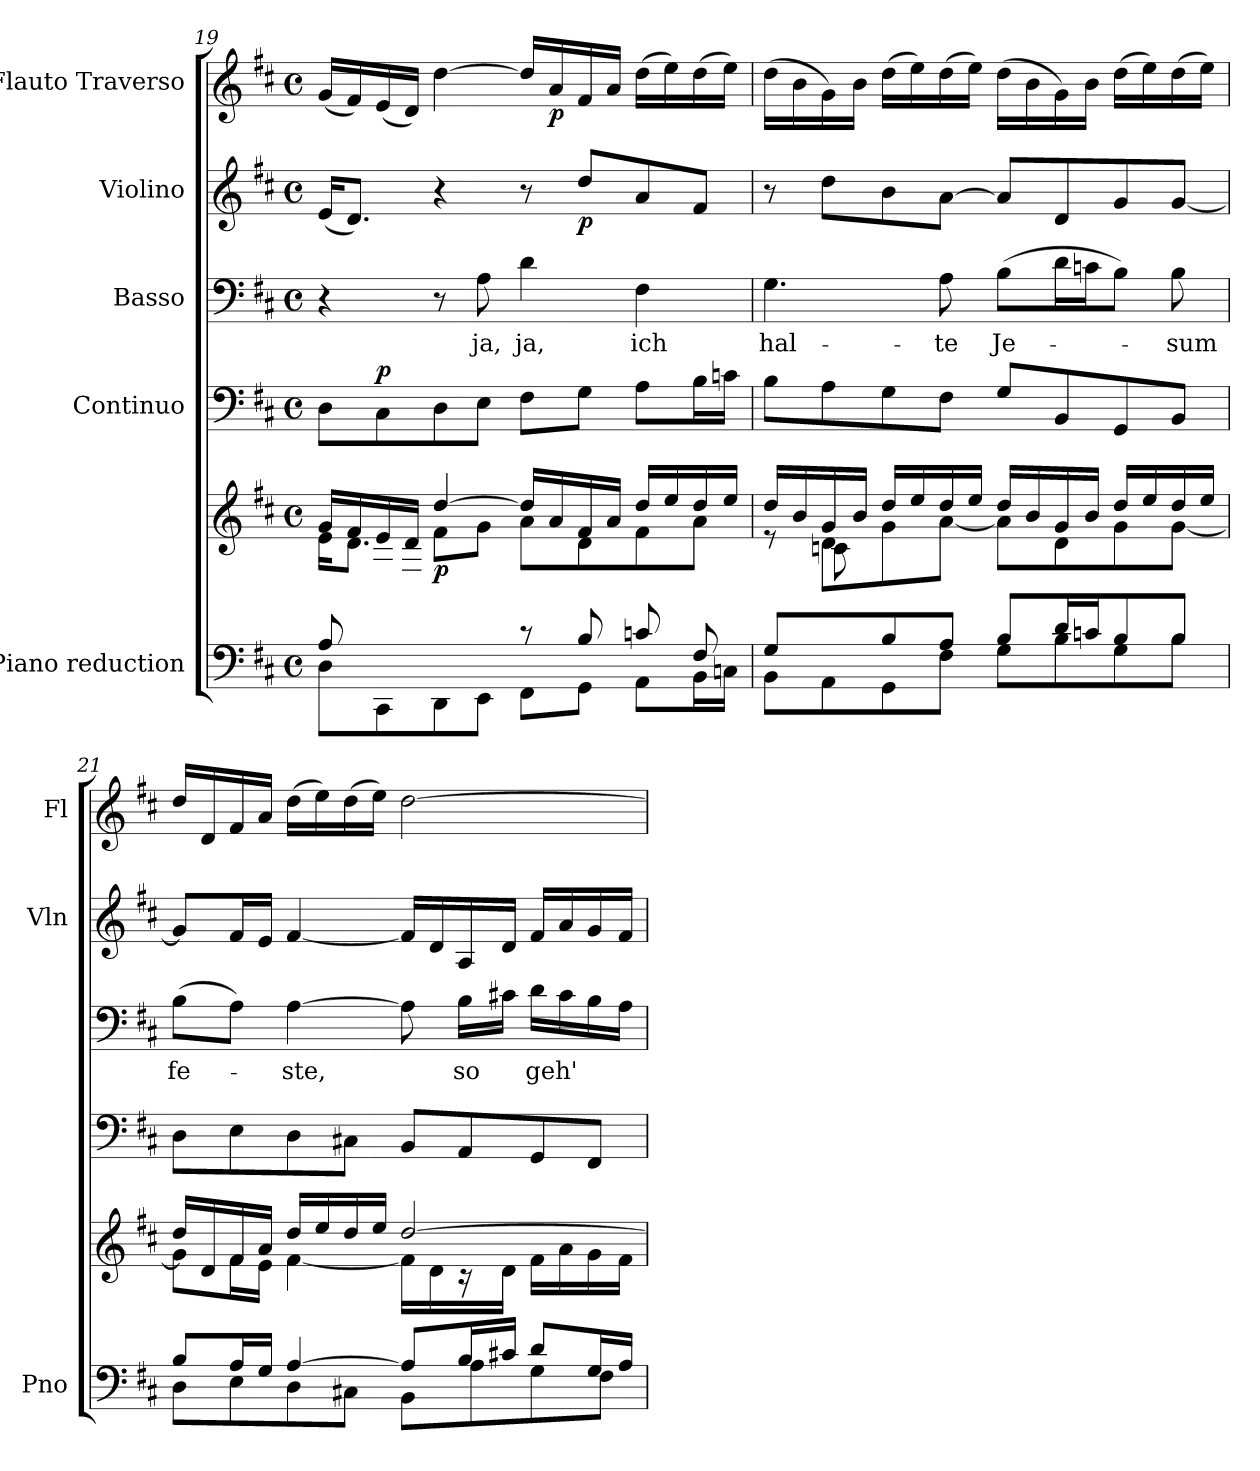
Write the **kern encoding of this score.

**kern	**kern	**dynam	**kern	**dynam	**kern	**text	**kern	**dynam	**kern	**dynam
*part5	*part5	*part5	*part4	*part4	*part3	*part3	*part2	*part2	*part1	*part1
*staff6	*staff5	*staff5/6	*staff4	*staff4	*staff3	*staff3	*staff2	*staff2	*staff1	*staff1
*I"Piano reduction	*	*	*I"Continuo	*	*I"Basso	*	*I"Violino	*	*I"Flauto Traverso	*
*I'Pno	*	*	*	*	*	*	*I'Vln	*	*I'Fl	*
*clefF4	*clefG2	*	*clefF4	*	*clefF4	*	*clefG2	*	*clefG2	*
*k[f#c#]	*k[f#c#]	*	*k[f#c#]	*	*k[f#c#]	*	*k[f#c#]	*	*k[f#c#]	*
*M4/4	*M4/4	*	*M4/4	*	*M4/4	*	*M4/4	*	*M4/4	*
*met(c)	*met(c)	*	*met(c)	*	*met(c)	*	*met(c)	*	*met(c)	*
=19	=19	=19	=19	=19	=19	=19	=19	=19	=19	=19
*^	*^	*	*	*	*	*	*	*	*	*
*	*	*	*^	*	*	*	*	*	*	*	*	*
8A/L	8D\L	16g/LL	16e\KL	8ryy	.	8D\L	.	4r	.	(<16e/KL	.	(<16g/LL	.
.	.	16f#/	8.d\J	.	.	.	.	.	.	8.d/J)	.	16f#/)	.
!	!	!	!	!	!	!	!LO:DY:a	!	!	!	!	!	!
8ryy	8CC#\	16e/	.	16G\L	.	8C#\	p	.	.	.	.	(<16e/	.
.	.	16d/JJ	.	16F#\JJ	.	.	.	.	.	.	.	16d/JJ)	.
!	!	!	!	!	!LO:DY:b	!	!	!	!	!	!	!	!
4ryy	8DD\	[4dd/	8f#\L	2.ryy	p	8D\	.	8r	.	4r	.	[4dd\	.
!	!	!	!	!	!	!	!	!	!LO:LY:b	!	!	!	!
.	8EE\J	.	8g\J	.	.	8E\J	.	8A\	ja,	.	.	.	.
!	!	!	!	!	!	!	!	!	!LO:LY:b	!	!	!	!
8r	8FF#\L	16dd/LL]	8a\L	.	.	8F#\L	.	4d\	ja,	8r	.	16dd/LL]	.
!	!	!	!	!	!	!	!	!	!	!	!	!	!LO:DY:b
.	.	16a/	.	.	.	.	.	.	.	.	.	16a/	p
!	!	!	!	!	!	!	!	!	!	!	!LO:DY:b	!	!
8B/L	8GG\J	16f#/	8d\	.	.	8G\J	.	.	.	8dd/L	p	16f#/	.
.	.	16a/JJ	.	.	.	.	.	.	.	.	.	16a/JJ	.
!	!	!	!	!	!	!	!	!	!LO:LY:b	!	!	!	!
8cn/	8AA\L	16dd/LL	8f#\	.	.	8A\L	.	4F#\	ich	8a/	.	(>16dd\LL	.
.	.	16ee/	.	.	.	.	.	.	.	.	.	16ee\)	.
8F#/J	16BB\L	16dd/	8a\J	.	.	16B\L	.	.	.	8f#/J	.	(>16dd\	.
.	16Cn\JJ	16ee/JJ	.	.	.	16cn\JJ	.	.	.	.	.	16ee\JJ)	.
=20	=20	=20	=20	=20	=20	=20	=20	=20	=20	=20	=20	=20	=20
!	!	!	!	!	!	!	!	!	!LO:LY:b	!	!	!	!
8G/L	8BB\L	16dd/LL	8r	8ryy	.	8B\L	.	4.G\	hal-	8r	.	(>16dd\LL	.
.	.	16b/	.	.	.	.	.	.	.	.	.	16b\	.
8ryy	8AA\	16g/	8d\L	8cn\	.	8A\	.	.	.	8dd\L	.	16g\)	.
.	.	16b/JJ	.	.	.	.	.	.	.	.	.	16b\JJ	.
8B/	8GG\	16dd/LL	8g\	2.ryy	.	8G\	.	.	.	8b\	.	(>16dd\LL	.
.	.	16ee/	.	.	.	.	.	.	.	.	.	16ee\)	.
!	!	!	!	!	!	!	!	!	!LO:LY:b	!	!	!	!
8A/J	8F#\J	16dd/	[8a\J	.	.	8F#\J	.	8A\	-te	[8a\J	.	(>16dd\	.
.	.	16ee/JJ	.	.	.	.	.	.	.	.	.	16ee\JJ)	.
!	!	!	!	!	!	!	!	!	!LO:LY:b	!	!	!	!
8B/L	8G\L	16dd/LL	8a\L]	.	.	8G/L	.	(>8B\L	Je-	8a/L]	.	(>16dd\LL	.
.	.	16b/	.	.	.	.	.	.	.	.	.	16b\	.
16d/L	8B\	16g/	8d\	.	.	8BB/	.	16d\L	.	8d/	.	16g\)	.
16cn/J	.	16b/JJ	.	.	.	.	.	16cn\J	.	.	.	16b\JJ	.
8B/	8G\	16dd/LL	8g\	.	.	8GG/	.	8B\J)	.	8g/	.	(>16dd\LL	.
.	.	16ee/	.	.	.	.	.	.	.	.	.	16ee\)	.
!	!	!	!	!	!	!	!	!	!LO:LY:b	!	!	!	!
8B/J	8B\J	16dd/	[8g\J	.	.	8BB/J	.	8B\	-sum	[8g/J	.	(>16dd\	.
.	.	16ee/JJ	.	.	.	.	.	.	.	.	.	16ee\JJ)	.
*	*	*	*v	*v	*	*	*	*	*	*	*	*	*
!!LO:PB:g=z
=21	=21	=21	=21	=21	=21	=21	=21	=21	=21	=21	=21	=21
!	!	!	!	!	!	!	!	!LO:LY:b	!	!	!	!
8B/L	8D\L	16dd/LL	8g\L]	.	8D\L	.	(>8B\L	fe-	8g/L]	.	16dd/LL	.
.	.	16d/	.	.	.	.	.	.	.	.	16d/	.
16A/L	8E\	16f#/	16f#\L	.	8E\	.	8A\J)	.	16f#/L	.	16f#/	.
16G/JJ	.	16a/JJ	16e\JJ	.	.	.	.	.	16e/JJ	.	16a/JJ	.
!	!	!	!	!	!	!	!	!LO:LY:b	!	!	!	!
[4A/	8D\	16dd/LL	[4f#\	.	8D\	.	[4A\	-ste,	[4f#/	.	(>16dd\LL	.
.	.	16ee/	.	.	.	.	.	.	.	.	16ee\)	.
.	8C#X\J	16dd/	.	.	8C#X\J	.	.	.	.	.	(>16dd\	.
.	.	16ee/JJ	.	.	.	.	.	.	.	.	16ee\JJ)	.
8A/L]	8BB\L	[2dd/	16f#\LL]	.	8BB/L	.	8A\]	.	16f#/LL]	.	[2dd\	.
.	.	.	16d\	.	.	.	.	.	16d/	.	.	.
!	!	!	!	!	!	!	!	!LO:LY:b	!	!	!	!
16B/L	8A\	.	16r	.	8AA/	.	16B\LL	so	16A/	.	.	.
16c#X/JJ	.	.	16d\JJ	.	.	.	16c#X\JJ	.	16d/JJ	.	.	.
!	!	!	!	!	!	!	!	!LO:LY:b	!	!	!	!
8d/L	8G\	.	16f#\LL	.	8GG/	.	16d\LL	geh'	16f#/LL	.	.	.
.	.	.	16a\	.	.	.	16c#\	.	16a/	.	.	.
16G/L	8F#\J	.	16g\	.	8FF#/J	.	16B\	.	16g/	.	.	.
16A/JJ	.	.	16f#\JJ	.	.	.	16A\JJ	.	16f#/JJ	.	.	.
*v	*v	*	*	*	*	*	*	*	*	*	*	*
*	*v	*v	*	*	*	*	*	*	*	*	*
=	=	=	=	=	=	=	=	=	=	=
*-	*-	*-	*-	*-	*-	*-	*-	*-	*-	*-
